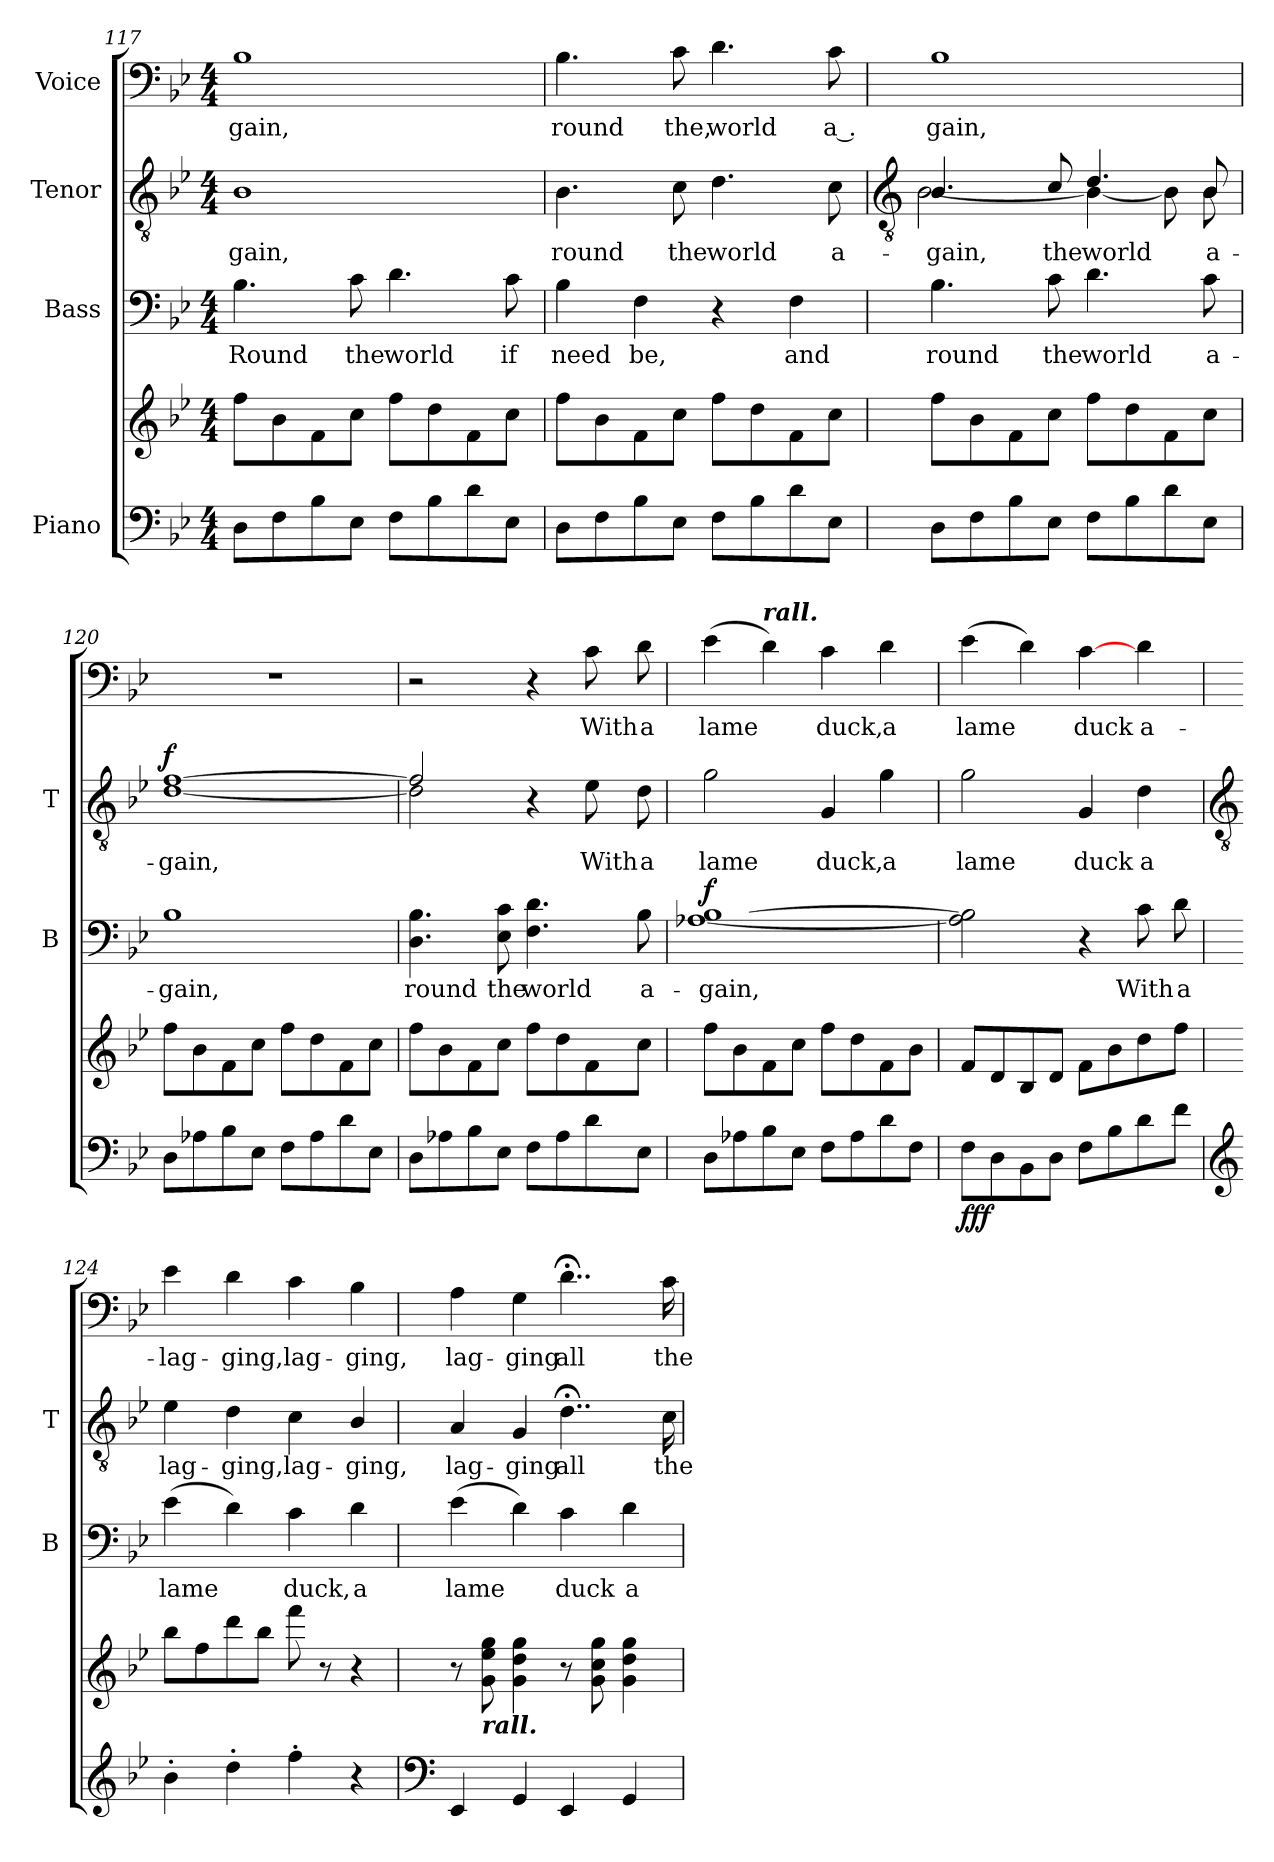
**kern	**kern	**dynam	**kern	**text	**dynam	**kern	**text	**dynam	**kern	**text
*part4	*part4	*part4	*part3	*part3	*part3	*part2	*part2	*part2	*part1	*part1
*staff5	*staff4	*staff4/5	*staff3	*staff3	*staff3	*staff2	*staff2	*staff2	*staff1	*staff1
*I"Piano	*	*	*I"Bass	*	*	*I"Tenor	*	*	*I"Voice	*
*	*	*	*I'B	*	*	*I'T	*	*	*	*
!!LO:LB:g=z
*clefF4	*clefG2	*	*clefF4	*	*	*clefGv2	*	*	*clefF4	*
*k[b-e-]	*k[b-e-]	*	*k[b-e-]	*	*	*k[b-e-]	*	*	*k[b-e-]	*
*B-:	*B-:	*	*B-:	*	*	*B-:	*	*	*B-:	*
*M4/4	*M4/4	*	*M4/4	*	*	*M4/4	*	*	*M4/4	*
=117	=117	=117	=117	=117	=117	=117	=117	=117	=117	=117
!	!	!	!	!LO:LY:b	!	!	!LO:LY:b	!	!	!LO:LY:b
8DL	8ffL	.	4.B-	Round	.	1B-	-gain,	.	1B-	-gain,
8F	8b-	.	.	.	.	.	.	.	.	.
8B-	8f	.	.	.	.	.	.	.	.	.
!	!	!	!	!LO:LY:b	!	!	!	!	!	!
8E-J	8ccJ	.	8c	the	.	.	.	.	.	.
!	!	!	!	!LO:LY:b	!	!	!	!	!	!
8FL	8ffL	.	4.d	world	.	.	.	.	.	.
8B-	8dd	.	.	.	.	.	.	.	.	.
8d	8f	.	.	.	.	.	.	.	.	.
!	!	!	!	!LO:LY:b	!	!	!	!	!	!
8E-J	8ccJ	.	8c	if	.	.	.	.	.	.
!!LO:LB:g=z
=118	=118	=118	=118	=118	=118	=118	=118	=118	=118	=118
!	!	!	!	!LO:LY:b	!	!	!LO:LY:b	!	!	!LO:LY:b
8DL	8ffL	.	4B-	need	.	4.B-	round	.	4.B-	round
8F	8b-	.	.	.	.	.	.	.	.	.
!	!	!	!	!LO:LY:b	!	!	!	!	!	!
8B-	8f	.	4F	be,	.	.	.	.	.	.
!	!	!	!	!	!	!	!LO:LY:b	!	!	!LO:LY:b
8E-J	8ccJ	.	.	.	.	8c	the	.	8c	the,
!	!	!	!	!	!	!	!LO:LY:b	!	!	!LO:LY:b
8FL	8ffL	.	4r	.	.	4.d	world	.	4.d	world
8B-	8dd	.	.	.	.	.	.	.	.	.
!	!	!	!	!LO:LY:b	!	!	!	!	!	!
8d	8f	.	4F	and	.	.	.	.	.	.
!	!	!	!	!	!	!	!LO:LY:b	!	!	!LO:LY:b
8E-J	8ccJ	.	.	.	.	8c	a-	.	8c	a .
!!LO:LB:g=z
=119	=119	=119	=119	=119	=119	=119	=119	=119	=119	=119
*	*	*	*	*	*	*clefGv2	*	*	*	*
!	!	!	!	!LO:LY:b	!	!	!LO:LY:a	!	!	!
*	*	*	*	*	*	*^	*	*	*	*
!	!	!	!	!	!	!	!	!LO:LY:b	!	!	!LO:LY:b
8DL	8ffL	.	4.B-	round	.	4.B-/	[2B-\	-gain,	.	1B-	gain,
8F	8b-	.	.	.	.	.	.	.	.	.	.
8B-	8f	.	.	.	.	.	.	.	.	.	.
!	!	!	!	!LO:LY:b	!	!	!	!LO:LY:a	!	!	!
8E-J	8ccJ	.	8c	the	.	8c/	.	the	.	.	.
!	!	!	!	!LO:LY:b	!	!	!	!LO:LY:a	!	!	!
8FL	8ffL	.	4.d	world	.	4.d/	4B-\_	world	.	.	.
8B-	8dd	.	.	.	.	.	.	.	.	.	.
8d	8f	.	.	.	.	.	8B-\]	.	.	.	.
!	!	!	!	!LO:LY:b	!	!	!	!LO:LY:a	!	!	!
!	!	!	!	!	!	!	!	!LO:LY:b	!	!	!
8E-J	8ccJ	.	8c	a-	.	8B-/	8B-\	a-	.	.	.
=120	=120	=120	=120	=120	=120	=120	=120	=120	=120	=120	=120
!	!	!	!	!LO:LY:b	!	!	!	!LO:LY:a	!	!	!
!	!	!	!	!	!	!	!	!LO:LY:b	!LO:DY:b	!	!
8DL	8ffL	.	1B-	-gain,	.	[1f/	[1d\	gain,	f	1r	.
8A-X	8b-	.	.	.	.	.	.	.	.	.	.
8B-	8f	.	.	.	.	.	.	.	.	.	.
8E-J	8ccJ	.	.	.	.	.	.	.	.	.	.
8FL	8ffL	.	.	.	.	.	.	.	.	.	.
8A-	8dd	.	.	.	.	.	.	.	.	.	.
8d	8f	.	.	.	.	.	.	.	.	.	.
8E-J	8ccJ	.	.	.	.	.	.	.	.	.	.
!!LO:LB:g=z
=121	=121	=121	=121	=121	=121	=121	=121	=121	=121	=121	=121
!	!	!	!	!LO:LY:b	!	!	!	!	!	!	!
8DL	8ffL	.	4.D 4.B-	round	.	2f/]	2d\]	.	.	2r	.
8A-X	8b-	.	.	.	.	.	.	.	.	.	.
8B-	8f	.	.	.	.	.	.	.	.	.	.
!	!	!	!	!LO:LY:b	!	!	!	!	!	!	!
8E-J	8ccJ	.	8E- 8c	the	.	.	.	.	.	.	.
!	!	!	!	!LO:LY:b	!	!	!	!	!	!	!
8FL	8ffL	.	4.F 4.d	world	.	2ryy	4r	.	.	4r	.
8A-	8dd	.	.	.	.	.	.	.	.	.	.
!	!	!	!	!	!	!	!	!LO:LY:b	!	!	!LO:LY:b
8d	8f	.	.	.	.	.	8e-\	With	.	8c	With
!	!	!	!	!LO:LY:b	!	!	!	!LO:LY:b	!	!	!LO:LY:b
8E-J	8ccJ	.	8B-	a-	.	.	8d\	a	.	8d	a
!!LO:LB:g=z
=122	=122	=122	=122	=122	=122	=122	=122	=122	=122	=122	=122
!	!	!	!	!LO:LY:b	!LO:DY:b	!	!	!LO:LY:b	!	!	!LO:LY:b
8DL	8ffL	.	[1A-X [1B-	gain,	f	1ryy	2g\	lame	.	(>4e-	lame
8A-X	8b-	.	.	.	.	.	.	.	.	.	.
!	!	!	!	!	!	!	!	!	!	!LO:TX:a:Bi:t=rall.	!
8B-	8f	.	.	.	.	.	.	.	.	4d)	.
8E-J	8ccJ	.	.	.	.	.	.	.	.	.	.
!	!	!	!	!	!	!	!	!LO:LY:b	!	!	!LO:LY:b
8FL	8ffL	.	.	.	.	.	4G/	duck,	.	4c	duck,
8A-	8dd	.	.	.	.	.	.	.	.	.	.
!	!	!	!	!	!	!	!	!LO:LY:b	!	!	!LO:LY:b
8d	8f	.	.	.	.	.	4g\	a	.	4d	a
8FJ	8b-J	.	.	.	.	.	.	.	.	.	.
=123	=123	=123	=123	=123	=123	=123	=123	=123	=123	=123	=123
!	!	!LO:DY:b=2	!	!	!	!	!	!LO:LY:b	!	!	!LO:LY:b
!	!	!LO:DY:n=1:b=2	!	!	!	!	!	!	!	!	!
!	!	!LO:DY:n=2:b	!	!	!	!	!	!	!	!	!
8FL	8fL	f f f	2A-] 2B-]	.	.	1ryy	2g\	lame	.	(>4e-	lame
8D	8d	.	.	.	.	.	.	.	.	.	.
8BB-	8B-	.	.	.	.	.	.	.	.	4d)	.
8DJ	8dJ	.	.	.	.	.	.	.	.	.	.
!	!	!	!	!	!	!	!	!LO:LY:b	!	!	!LO:LY:b
8FL	8fL	.	4r	.	.	.	4G/	duck	.	[4c	duck
8B-	8b-	.	.	.	.	.	.	.	.	.	.
!	!	!	!	!LO:LY:b	!	!	!	!LO:LY:b	!	!	!LO:LY:b
8d	8dd	.	8c	With	.	.	4d\	a-	.	4d	a-
!	!	!	!	!LO:LY:b	!	!	!	!	!	!	!
8fJ	8ffJ	.	8d	a	.	.	.	.	.	.	.
*	*	*	*	*	*	*v	*v	*	*	*	*
!!LO:LB:g=z
=124	=124	=124	=124	=124	=124	=124	=124	=124	=124	=124
*clefG2	*	*	*	*	*	*clefGv2	*	*	*	*
!	!	!	!	!LO:LY:b	!	!	!LO:LY:b	!	!	!LO:LY:b
4b-'	8bb-L	.	(>4e-	lame	.	4e-	-lag-	.	4e-	-lag-
.	8ff	.	.	.	.	.	.	.	.	.
!	!	!	!	!	!	!	!LO:LY:b	!	!	!LO:LY:b
4dd'	8ddd	.	4d)	.	.	4d	-ging,	.	4d	-ging,
.	8bb-J	.	.	.	.	.	.	.	.	.
!	!	!	!	!LO:LY:b	!	!	!LO:LY:b	!	!	!LO:LY:b
4ff'	8fff	.	4c	duck,	.	4c	lag-	.	4c	lag-
.	8r	.	.	.	.	.	.	.	.	.
!	!	!	!	!LO:LY:b	!	!	!LO:LY:b	!	!	!LO:LY:b
4r	4r	.	4d	a	.	4B-/	-ging,	.	4B-	-ging,
=125	=125	=125	=125	=125	=125	=125	=125	=125	=125	=125
*clefF4	*	*	*	*	*	*	*	*	*	*
!	!	!	!	!LO:LY:b	!	!	!LO:LY:b	!	!	!LO:LY:b
4EE-	8r	.	(>4e-	lame	.	4A	lag-	.	4A	lag-
!	!LO:TX:b:Bi:t=rall.	!	!	!	!	!	!	!	!	!
.	8g 8ee- 8gg	.	.	.	.	.	.	.	.	.
!	!	!	!	!	!	!	!LO:LY:b	!	!	!LO:LY:b
4GG	4g 4dd 4gg	.	4d)	.	.	4G	-ging	.	4G	-ging
!	!	!	!	!LO:LY:b	!	!	!LO:LY:b	!	!	!LO:LY:b
4EE-	8r	.	4c	duck	.	4..d;<	all	.	4..d;<	all
.	8g 8cc 8gg	.	.	.	.	.	.	.	.	.
!	!	!	!	!LO:LY:b	!	!	!	!	!	!
4GG	4g 4dd 4gg	.	4d	a-	.	.	.	.	.	.
!	!	!	!	!	!	!	!LO:LY:b	!	!	!LO:LY:b
.	.	.	.	.	.	16c	the	.	16c	the
=	=	=	=	=	=	=	=	=	=	=
*-	*-	*-	*-	*-	*-	*-	*-	*-	*-	*-
